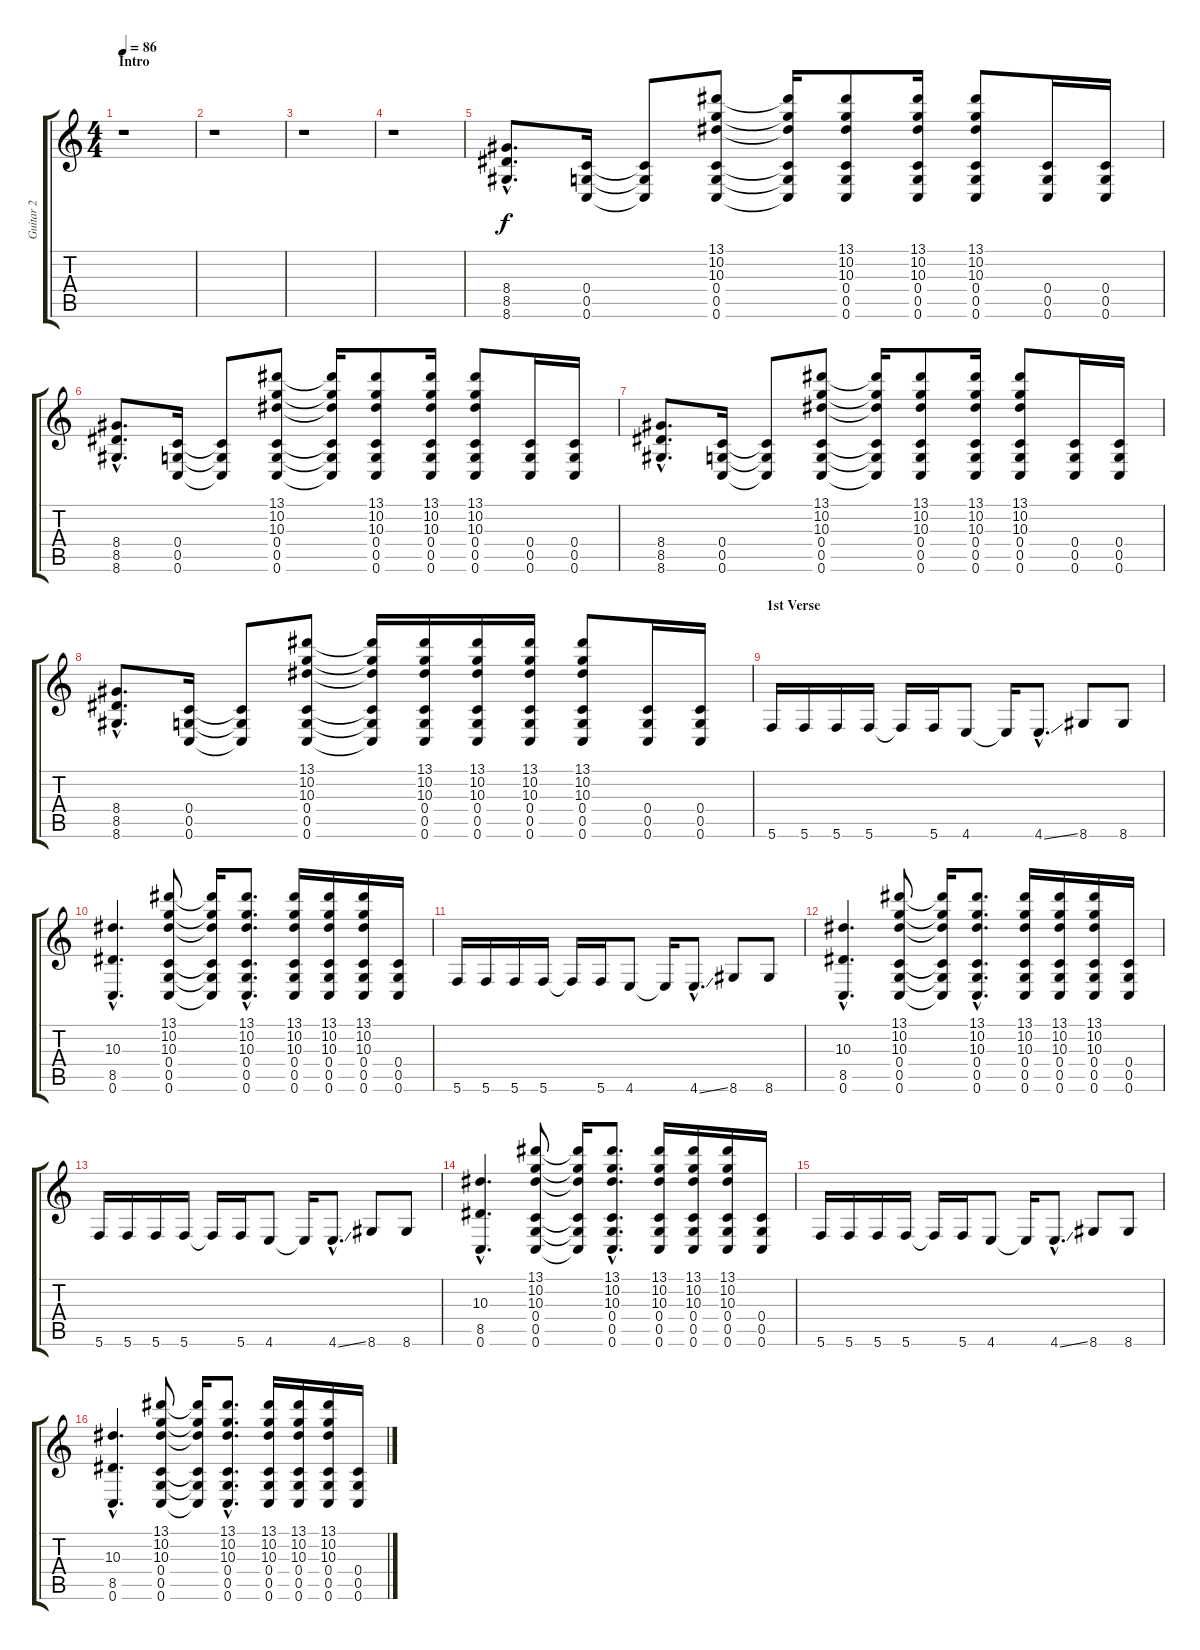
\track ("Guitar 2" "Guitar 2") {instrument distortionguitar}
\staff {score tabs}
\tuning (D4 A3 F3 C3 G2 C2) {hide}
\ts (4 4)
\section ("" "Intro")
\tempo 86
\clef g2
\ks c
r.1{dy f instrument distortionguitar} |
r.1 |
r.1 |
r.1 |
(8.4{hac} 8.5{hac} 8.6{hac}).8{d} (0.4 0.5 0.6).16 (0.4{t} 0.5{t} 0.6{t}).8 (13.1 10.2 10.3 0.4 0.5 0.6).8 (13.1{t} 10.2{t} 10.3{t} 0.4{t} 0.5{t} 0.6{t}).16 (13.1 10.2 10.3 0.4 0.5 0.6).8 (13.1 10.2 10.3 0.4 0.5 0.6).16 (13.1 10.2 10.3 0.4 0.5 0.6).8 (0.4 0.5 0.6).16 (0.4 0.5 0.6).16 |
(8.4{hac} 8.5{hac} 8.6{hac}).8{d} (0.4 0.5 0.6).16 (0.4{t} 0.5{t} 0.6{t}).8 (13.1 10.2 10.3 0.4 0.5 0.6).8 (13.1{t} 10.2{t} 10.3{t} 0.4{t} 0.5{t} 0.6{t}).16 (13.1 10.2 10.3 0.4 0.5 0.6).8 (13.1 10.2 10.3 0.4 0.5 0.6).16 (13.1 10.2 10.3 0.4 0.5 0.6).8 (0.4 0.5 0.6).16 (0.4 0.5 0.6).16 |
(8.4{hac} 8.5{hac} 8.6{hac}).8{d} (0.4 0.5 0.6).16 (0.4{t} 0.5{t} 0.6{t}).8 (13.1 10.2 10.3 0.4 0.5 0.6).8 (13.1{t} 10.2{t} 10.3{t} 0.4{t} 0.5{t} 0.6{t}).16 (13.1 10.2 10.3 0.4 0.5 0.6).8 (13.1 10.2 10.3 0.4 0.5 0.6).16 (13.1 10.2 10.3 0.4 0.5 0.6).8 (0.4 0.5 0.6).16 (0.4 0.5 0.6).16 |
(8.4{hac} 8.5{hac} 8.6{hac}).8{d} (0.4 0.5 0.6).16 (0.4{t} 0.5{t} 0.6{t}).8 (13.1 10.2 10.3 0.4 0.5 0.6).8 (13.1{t} 10.2{t} 10.3{t} 0.4{t} 0.5{t} 0.6{t}).16 (13.1 10.2 10.3 0.4 0.5 0.6).16 (13.1 10.2 10.3 0.4 0.5 0.6).16 (13.1 10.2 10.3 0.4 0.5 0.6).16 (13.1 10.2 10.3 0.4 0.5 0.6).8 (0.4 0.5 0.6).16 (0.4 0.5 0.6).16 |
\section ("" "1st Verse ")
5.6.16 5.6.16 5.6.16 5.6.16 5.6{t}.16 5.6.16 4.6.8 4.6{t}.16 4.6{ss hac}.8{d} 8.6.8 8.6.8 |
(10.3{hac} 8.5{hac} 0.6{hac}).4{d} (13.1 10.2 10.3 0.4 0.5 0.6).8 (13.1{t} 10.2{t} 10.3{t} 0.4{t} 0.5{t} 0.6{t}).16 (13.1{hac} 10.2{hac} 10.3{hac} 0.4{hac} 0.5{hac} 0.6{hac}).8{d} (13.1 10.2 10.3 0.4 0.5 0.6).16 (13.1 10.2 10.3 0.4 0.5 0.6).16 (13.1 10.2 10.3 0.4 0.5 0.6).16 (0.4 0.5 0.6).16 |
5.6.16 5.6.16 5.6.16 5.6.16 5.6{t}.16 5.6.16 4.6.8 4.6{t}.16 4.6{ss hac}.8{d} 8.6.8 8.6.8 |
(10.3{hac} 8.5{hac} 0.6{hac}).4{d} (13.1 10.2 10.3 0.4 0.5 0.6).8 (13.1{t} 10.2{t} 10.3{t} 0.4{t} 0.5{t} 0.6{t}).16 (13.1{hac} 10.2{hac} 10.3{hac} 0.4{hac} 0.5{hac} 0.6{hac}).8{d} (13.1 10.2 10.3 0.4 0.5 0.6).16 (13.1 10.2 10.3 0.4 0.5 0.6).16 (13.1 10.2 10.3 0.4 0.5 0.6).16 (0.4 0.5 0.6).16 |
5.6.16 5.6.16 5.6.16 5.6.16 5.6{t}.16 5.6.16 4.6.8 4.6{t}.16 4.6{ss hac}.8{d} 8.6.8 8.6.8 |
(10.3{hac} 8.5{hac} 0.6{hac}).4{d} (13.1 10.2 10.3 0.4 0.5 0.6).8 (13.1{t} 10.2{t} 10.3{t} 0.4{t} 0.5{t} 0.6{t}).16 (13.1{hac} 10.2{hac} 10.3{hac} 0.4{hac} 0.5{hac} 0.6{hac}).8{d} (13.1 10.2 10.3 0.4 0.5 0.6).16 (13.1 10.2 10.3 0.4 0.5 0.6).16 (13.1 10.2 10.3 0.4 0.5 0.6).16 (0.4 0.5 0.6).16 |
5.6.16 5.6.16 5.6.16 5.6.16 5.6{t}.16 5.6.16 4.6.8 4.6{t}.16 4.6{ss hac}.8{d} 8.6.8 8.6.8 |
(10.3{hac} 8.5{hac} 0.6{hac}).4{d} (13.1 10.2 10.3 0.4 0.5 0.6).8 (13.1{t} 10.2{t} 10.3{t} 0.4{t} 0.5{t} 0.6{t}).16 (13.1{hac} 10.2{hac} 10.3{hac} 0.4{hac} 0.5{hac} 0.6{hac}).8{d} (13.1 10.2 10.3 0.4 0.5 0.6).16 (13.1 10.2 10.3 0.4 0.5 0.6).16 (13.1 10.2 10.3 0.4 0.5 0.6).16 (0.4 0.5 0.6).16
